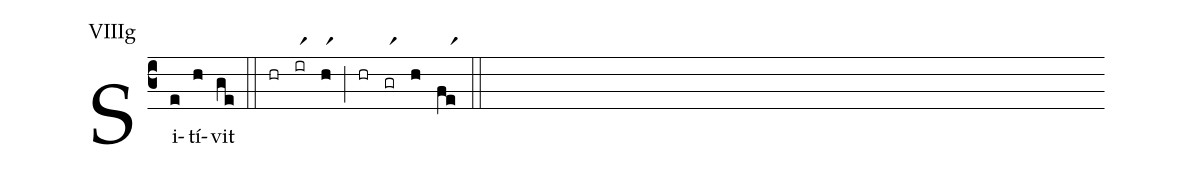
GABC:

annotation: VIIIg;
%%
(c3) Si(e)tí(h)vit(ge) (::) (hr)(irr1)(hr1)(;)(hr)(grr1)(h)(fer1)(::)
